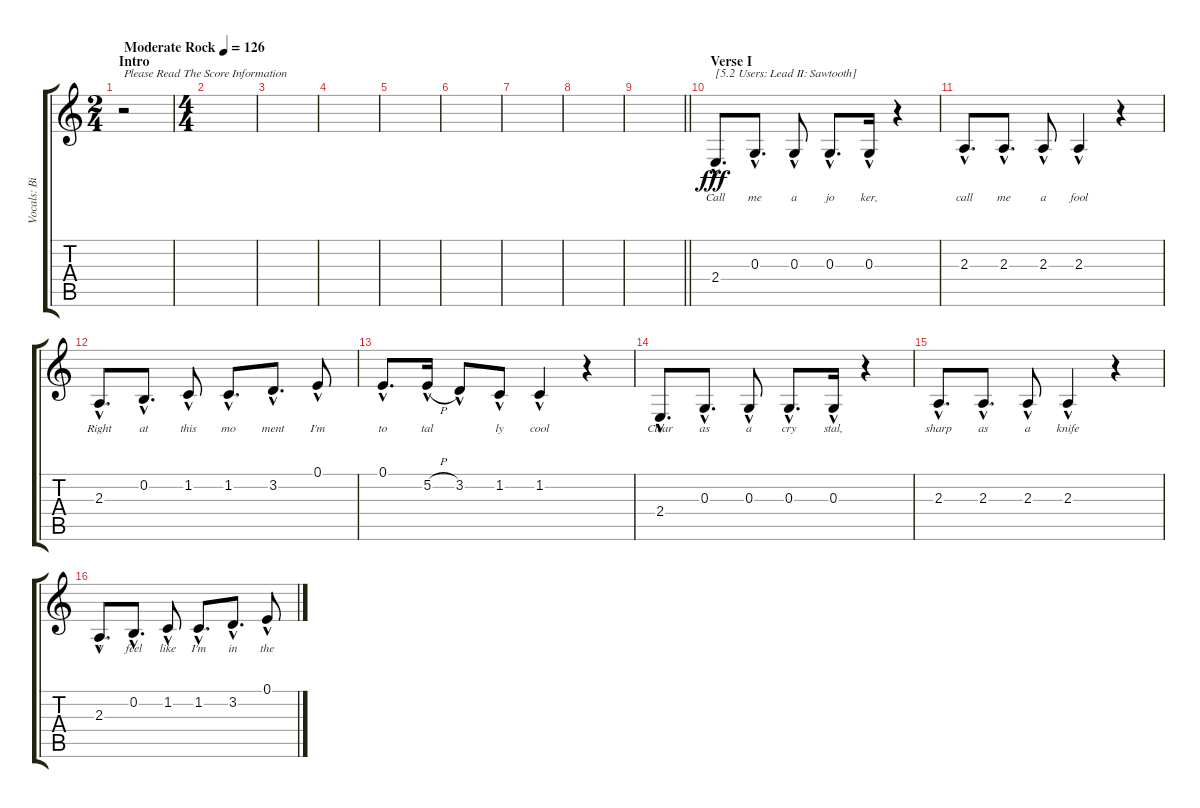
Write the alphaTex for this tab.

\track ("Vocals: Billy" "Vocals: Bi") {instrument lead2sawtooth}
\staff {score tabs}
\tuning (E4 B3 G3 D3 A2 E2) {hide}
\ts (2 4)
\section ("" "Intro")
\tempo (126 "Moderate Rock")
\clef g2
\ks c
r.2{txt "Please Read The Score Information" dy fff instrument lead2sawtooth} |
\ts (4 4)
|
|
|
|
|
|
|
\barLineRight lightlight
|
\section ("" "Verse I")
2.4{hac}.8{d txt "[5.2 Users: Lead II: Sawtooth]" lyrics (0 "Call") lyrics (1 "") lyrics (2 "") lyrics (3 "") lyrics (4 "")} 0.3{hac}.8{d lyrics (0 "me") lyrics (1 "") lyrics (2 "") lyrics (3 "") lyrics (4 "")} 0.3{hac}.8{lyrics (0 "a") lyrics (1 "") lyrics (2 "") lyrics (3 "") lyrics (4 "")} 0.3{hac}.8{d lyrics (0 "jo") lyrics (1 "") lyrics (2 "") lyrics (3 "") lyrics (4 "")} 0.3{hac}.16{lyrics (0 "ker,") lyrics (1 "") lyrics (2 "") lyrics (3 "") lyrics (4 "")} r.4 |
2.3{hac}.8{d lyrics (0 "call") lyrics (1 "") lyrics (2 "") lyrics (3 "") lyrics (4 "")} 2.3{hac}.8{d lyrics (0 "me") lyrics (1 "") lyrics (2 "") lyrics (3 "") lyrics (4 "")} 2.3{hac}.8{lyrics (0 "a") lyrics (1 "") lyrics (2 "") lyrics (3 "") lyrics (4 "")} 2.3{hac}.4{lyrics (0 "fool") lyrics (1 "") lyrics (2 "") lyrics (3 "") lyrics (4 "")} r.4 |
2.3{hac}.8{d lyrics (0 "Right") lyrics (1 "") lyrics (2 "") lyrics (3 "") lyrics (4 "")} 0.2{hac}.8{d lyrics (0 "at") lyrics (1 "") lyrics (2 "") lyrics (3 "") lyrics (4 "")} 1.2{hac}.8{lyrics (0 "this") lyrics (1 "") lyrics (2 "") lyrics (3 "") lyrics (4 "")} 1.2{hac}.8{d lyrics (0 "mo") lyrics (1 "") lyrics (2 "") lyrics (3 "") lyrics (4 "")} 3.2{hac}.8{d lyrics (0 "ment") lyrics (1 "") lyrics (2 "") lyrics (3 "") lyrics (4 "")} 0.1{hac}.8{lyrics (0 "I'm") lyrics (1 "") lyrics (2 "") lyrics (3 "") lyrics (4 "")} |
0.1{hac}.8{d lyrics (0 "to") lyrics (1 "") lyrics (2 "") lyrics (3 "") lyrics (4 "")} 5.2{h hac}.16{lyrics (0 "tal") lyrics (1 "") lyrics (2 "") lyrics (3 "") lyrics (4 "")} 3.2{hac}.8{lyrics (0 "") lyrics (1 "") lyrics (2 "") lyrics (3 "") lyrics (4 "")} 1.2{hac}.8{lyrics (0 "ly") lyrics (1 "") lyrics (2 "") lyrics (3 "") lyrics (4 "")} 1.2{hac}.4{lyrics (0 "cool") lyrics (1 "") lyrics (2 "") lyrics (3 "") lyrics (4 "")} r.4 |
2.4{hac}.8{d lyrics (0 "Clear") lyrics (1 "") lyrics (2 "") lyrics (3 "") lyrics (4 "")} 0.3{hac}.8{d lyrics (0 "as") lyrics (1 "") lyrics (2 "") lyrics (3 "") lyrics (4 "")} 0.3{hac}.8{lyrics (0 "a") lyrics (1 "") lyrics (2 "") lyrics (3 "") lyrics (4 "")} 0.3{hac}.8{d lyrics (0 "cry") lyrics (1 "") lyrics (2 "") lyrics (3 "") lyrics (4 "")} 0.3{hac}.16{lyrics (0 "stal,") lyrics (1 "") lyrics (2 "") lyrics (3 "") lyrics (4 "")} r.4 |
2.3{hac}.8{d lyrics (0 "sharp") lyrics (1 "") lyrics (2 "") lyrics (3 "") lyrics (4 "")} 2.3{hac}.8{d lyrics (0 "as") lyrics (1 "") lyrics (2 "") lyrics (3 "") lyrics (4 "")} 2.3{hac}.8{lyrics (0 "a") lyrics (1 "") lyrics (2 "") lyrics (3 "") lyrics (4 "")} 2.3{hac}.4{lyrics (0 "knife") lyrics (1 "") lyrics (2 "") lyrics (3 "") lyrics (4 "")} r.4 |
2.3{hac}.8{d lyrics (0 "I") lyrics (1 "") lyrics (2 "") lyrics (3 "") lyrics (4 "")} 0.2{hac}.8{d lyrics (0 "feel") lyrics (1 "") lyrics (2 "") lyrics (3 "") lyrics (4 "")} 1.2{hac}.8{lyrics (0 "like") lyrics (1 "") lyrics (2 "") lyrics (3 "") lyrics (4 "")} 1.2{hac}.8{d lyrics (0 "I'm") lyrics (1 "") lyrics (2 "") lyrics (3 "") lyrics (4 "")} 3.2{hac}.8{d lyrics (0 "in") lyrics (1 "") lyrics (2 "") lyrics (3 "") lyrics (4 "")} 0.1{hac}.8{lyrics (0 "the") lyrics (1 "") lyrics (2 "") lyrics (3 "") lyrics (4 "")}
